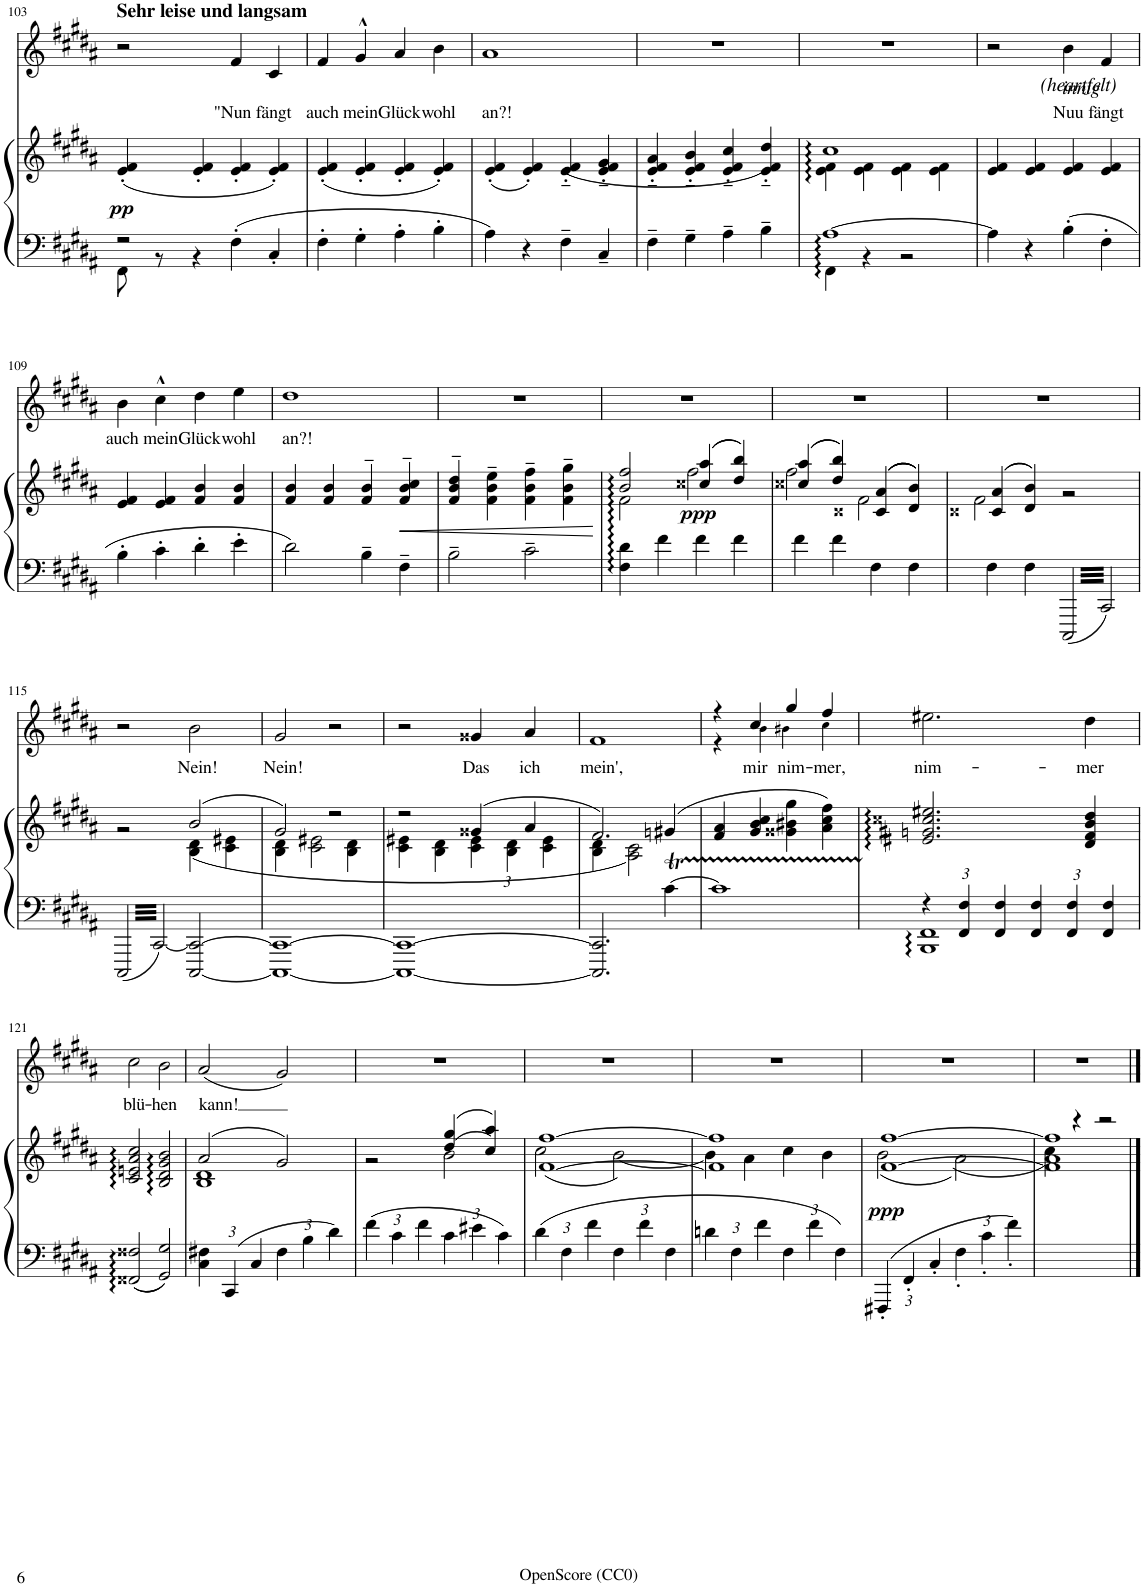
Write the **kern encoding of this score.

**kern	**kern	**dynam	**kern	**text
*part2	*part2	*part2	*part1	*part1
*staff3	*staff2	*staff2/3	*staff1	*staff1
*I"Piano	*	*	*I"Voice	*
*I'Pno	*	*	*	*
!!LO:PB:g=z
*clefF4	*clefG2	*	*clefG2	*
*k[f#c#g#d#a#]	*k[f#c#g#d#a#]	*	*k[f#c#g#d#a#]	*
*M2/2	*M2/2	*	*M2/2	*
*met(c|)	*met(c|)	*	*met(c|)	*
=103	=103	=103	=103	=103
*^	*	*	*	*
!	!	!	!	!LO:TX:a:B:t=Sehr leise und langsam	!
!	!	!	!LO:DY:b	!	!
2r	8FF#\	(4e/' 4f#/'	pp	2r	.
.	8r	.	.	.	.
.	4r	4e/' 4f#/'	.	.	.
!	!	!	!	!	!LO:LY:b
4F#'>\	2ryy	4e/' 4f#/'	.	4f#/	"Nun
!	!	!	!	!	!LO:LY:b
4C#'</	.	4e/' 4f#/')	.	4c#/	fängt
*v	*v	*	*	*	*
=104	=104	=104	=104	=104
!	!	!	!	!LO:LY:b
4F#'\	(4e/' 4f#/'	.	4f#/	auch
!	!	!	!	!LO:LY:b
4G#'\	4e/' 4f#/'	.	4g#^^/	mein
!	!	!	!	!LO:LY:b
4A#'\	4e/' 4f#/'	.	4a#/	Glück
!	!	!	!	!LO:LY:b
4B'\	4e/' 4f#/')	.	4b\	wohl
=105	=105	=105	=105	=105
!	!	!	!	!LO:LY:b
4A#\	(4e/' 4f#/'	.	1a#	an?!
4r	4e/' 4f#/')	.	.	.
4F#~\	(4e/'~ 4f#/'~	.	.	.
4C#~/	4e/'~ 4f#/'~ 4g#/'~	.	.	.
=106	=106	=106	=106	=106
4F#~\	4e/'~ 4f#/'~ 4a#/'~	.	1r	.
4G#~\	4e/'~ 4f#/'~ 4b/'~	.	.	.
4A#~\	4e/'~ 4f#/'~ 4cc#/'~	.	.	.
4B~\	4e/'~ 4f#/'~ 4dd#/'~)	.	.	.
=107	=107	=107	=107	=107
*^	*^	*	*	*
[1A#	4FF#\	1cc#	4e\ 4f#\	.	1r	.
.	4r	.	4e\ 4f#\	.	.	.
.	2r	.	4e\ 4f#\	.	.	.
.	.	.	4e\ 4f#\	.	.	.
*v	*v	*	*	*	*	*
*	*v	*v	*	*	*
=108	=108	=108	=108	=108
4A#\]	4e/ 4f#/	.	2r	.
4r	4e/ 4f#/	.	.	.
!	!	!	!LO:TX:b:i:t=innig	!
!	!	!	!LO:TX:b:i:t=(heartfelt)	!
!	!	!	!	!LO:LY:b
4B'\	4e/ 4f#/	.	4b\	Nuu
!	!	!	!	!LO:LY:b
4F#'\	4e/ 4f#/	.	4f#/	fängt
!!LO:LB:g=z
=109	=109	=109	=109	=109
!	!	!	!	!LO:LY:b
4B'\	4e/ 4f#/	.	4b\	auch
!	!	!	!	!LO:LY:b
4c#'\	4e/ 4f#/	.	4cc#^^\	mein
!	!	!	!	!LO:LY:b
4d#'\	4f#/ 4b/	.	4dd#\	Glück
!	!	!	!	!LO:LY:b
4e'\	4f#/ 4b/	.	4ee\	wohl
=110	=110	=110	=110	=110
!	!	!	!	!LO:LY:b
2d#\	4f#/ 4b/	.	1dd#	an?!
.	4f#/ 4b/	.	.	.
4B~\	4f#/~> 4b/~>	.	.	.
!	!	!LO:HP:b	!	!
4F#~\	4f#/~> 4b/~> 4cc#/~>	<	.	.
=111	=111	=111	=111	=111
2B~\	4f#/~> 4b/~> 4dd#/~>	.	1r	.
.	4f#\~ 4b\~ 4ee\~	.	.	.
2c#~\	4f#\~ 4b\~ 4ff#\~	.	.	.
.	4f#\~ 4b\~ 4gg#\~	.	.	.
.	.	[	.	.
=112	=112	=112	=112	=112
*	*^	*	*	*
4F#\ 4d#\	2b/ 2ff#/	2f#\	.	1r	.
4f#\	.	.	.	.	.
!	!	!	!LO:DY:b	!	!
4f#\	((4cc##X/ 4aa#/	2ff#\	ppp	.	.
4f#\	4dd#/ 4bb/))	.	.	.	.
=113	=113	=113	=113	=113	=113
4f#\	((4cc##X/ 4aa#/	2ff#\	.	1r	.
4f#\	4dd#/ 4bb/))	.	.	.	.
4F#\	((((4c##X/ 4a#/	2f#\	.	.	.
4F#\	4d#/ 4b/))))	.	.	.	.
=114	=114	=114	=114	=114	=114
4F#\	((4c##X/ 4a#/	2f#\	.	1r	.
4F#\	4d#/ 4b/))	.	.	.	.
6.CCC#/	2ryy	2r	.	.	.
6.CC#/	.	.	.	.	.
!!LO:LB:g=z
=115	=115	=115	=115	=115	=115
6.CCC#/	2ryy	2r	.	2r	.
[6.CC#/	.	.	.	.	.
!	!	!	!	!	!LO:LY:b
[2CCC#/ 2CC#/_	(2b/	(4B\ 4d#\	.	2b\	Nein!
.	.	4c#\ 4e#X\	.	.	.
=116	=116	=116	=116	=116	=116
!	!	!	!	!	!LO:LY:b
1CCC#_ 1CC#_	2g#/)	4B\ 4d#\	.	2g#/	Nein!
.	.	2c#\ 2e#X\	.	.	.
.	2r	.	.	2r	.
.	.	4B\ 4d#\	.	.	.
=117	=117	=117	=117	=117	=117
1CCC#_ 1CC#_	2r	4c#\ 4e#X\	.	2r	.
.	.	4B\ 4d#\	.	.	.
*	*	*Xbrackettup	*	*	*
!	!	!	!	!	!LO:LY:b
.	(4g##X/	6c#\ 6e#\	.	4g##X/	Das
.	.	6B\ 6d#\	.	.	.
!	!	!	!	!	!LO:LY:b
.	4a#/	.	.	4a#/	ich
.	.	6c#\ 6e#\	.	.	.
=118	=118	=118	=118	=118	=118
!	!	!	!	!	!LO:LY:b
2.CCC#/] 2.CC#/]	2.f#/)	4B\ 4d#\	.	1f#	mein',
.	.	2A#\ 2c#\)	.	.	.
!	!LO:TX:a:t=♮	!	!	!	!
[4c#T\	(4g#X/	4ryy	.	.	.
*	*v	*v	*	*	*
=119	=119	=119	=119	=119
*	*	*	*^	*
1c#]	4f#/ 4a#/	.	4r	4r	.
!	!	!	!	!	!LO:LY:b
.	4g#/ 4b/ 4cc#/	.	4cc#/	4b\	mir
!	!	!	!	!	!LO:LY:b
.	4g##X\ 4b#X\ 4gg#\	.	4gg#/	4e#X\	nim-
!	!	!	!	!	!LO:LY:b
.	4a#\ 4cc#\ 4ff#\)	.	4ff#/	4cc#\	-mer,
*	*	*	*v	*v	*
=120	=120	=120	=120	=120
*Xbrackettup	*	*	*	*
*^	*	*	*^	*
!	!	!LO:TX:a:t=♮	!	!	!	!
!	!	!	!	!	!	!LO:LY:b
*	*	*	*	*v	*v	*
6r	1BBB 1FF#	2.e#X/ 2.g#X/ 2.cc##X/ 2.ee#X/	.	2.ee#X\	nim-
6FF#/ 6F#/	.	.	.	.	.
6FF#/ 6F#/	.	.	.	.	.
6FF#/ 6F#/	.	.	.	.	.
6FF#/ 6F#/	.	.	.	.	.
!	!	!	!	!	!LO:LY:b
.	.	4d#/ 4f#/ 4b/ 4dd#/	.	4dd#\	-mer
6FF#/ 6F#/	.	.	.	.	.
*v	*v	*	*	*	*
!!LO:LB:g=z
=121	=121	=121	=121	=121
!	!	!	!	!LO:LY:b
2FF##X/ 2F##X/	2c#/ 2en/ 2a#/ 2cc#/	.	2cc#\	blü-
!	!	!	!	!LO:LY:b
2GG#/ 2G#/	2B/ 2d#/ 2g#/ 2b/	.	2b\	-hen
=122	=122	=122	=122	=122
*	*^	*	*	*
!	!	!	!	!	!LO:LY:b
6C#\ 6F#X\	(2a#/	1B 1d#	.	(2a#/	kann!
6CC#/	.	.	.	.	.
6C#/	.	.	.	.	.
6F#\	2g#/)	.	.	2g#/)	.
6B\	.	.	.	.	.
6d#\	.	.	.	.	.
=123	=123	=123	=123	=123	=123
6f#\	2ryy	2r	.	1r	.
6c#\	.	.	.	.	.
6f#\	.	.	.	.	.
6c#\	((4dd#/ 4gg#/	2b\	.	.	.
6e#X\	.	.	.	.	.
.	4cc#/ 4aa#/))	.	.	.	.
6c#\	.	.	.	.	.
=124	=124	=124	=124	=124	=124
6d#\	[1f# [1ff#	(2cc#\	.	1r	.
6F#\	.	.	.	.	.
6f#\	.	.	.	.	.
6F#\	.	[2b\)	.	.	.
6f#\	.	.	.	.	.
6F#\	.	.	.	.	.
=125	=125	=125	=125	=125	=125
6dn\	1f#] 1ff#]	4b\]	.	1r	.
6F#\	.	.	.	.	.
.	.	4a#\	.	.	.
6f#\	.	.	.	.	.
6F#\	.	4cc#\	.	.	.
6f#\	.	.	.	.	.
.	.	4b\	.	.	.
6F#\	.	.	.	.	.
=126	=126	=126	=126	=126	=126
!	!	!	!LO:DY:b	!	!
6FFF#X'/	[1f# [1ff#	(2b\	ppp	1r	.
6FF#'/	.	.	.	.	.
6C#'/	.	.	.	.	.
6F#'<\	.	(2a#\)	.	.	.
6c#'<\	.	.	.	.	.
6f#'<\	.	.	.	.	.
=127	=127	=127	=127	=127	=127
1ryy	4cc#\	1f#] 1a# 1ff#])	.	1r	.
.	4r	.	.	.	.
.	2r	.	.	.	.
*	*v	*v	*	*	*
==	==	==	==	==
*-	*-	*-	*-	*-
